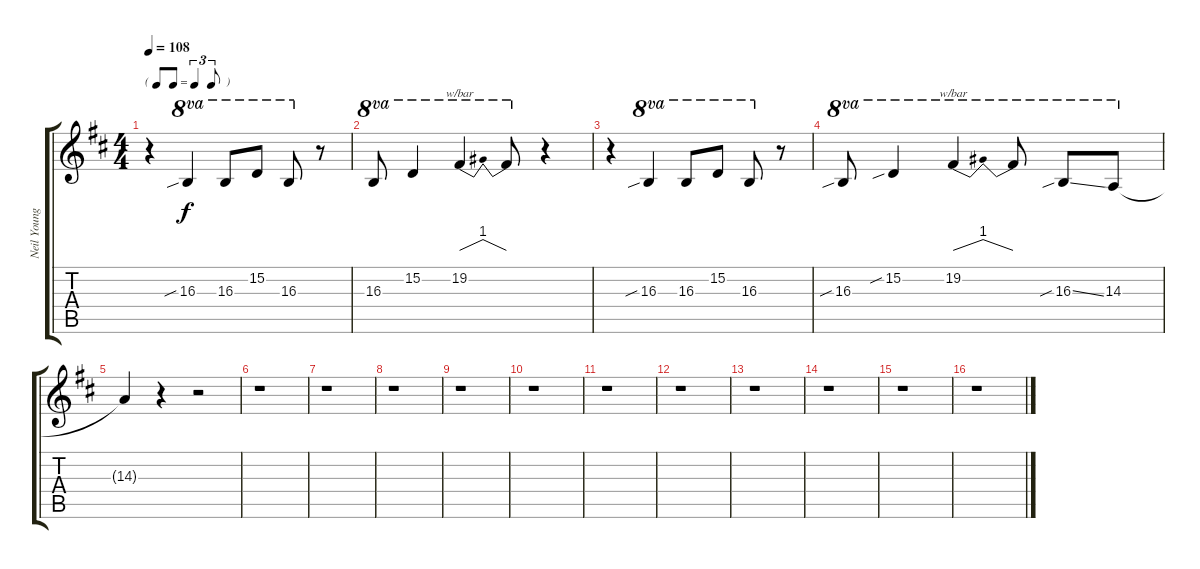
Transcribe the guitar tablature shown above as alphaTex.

\track ("Neil Young - Harmonica" "Neil Young") {instrument harmonica}
\staff {score tabs}
\tuning (E4 B3 G3 D3 A2 E2) {hide}
\ts (4 4)
\tf triplet8th
\tempo 108
\clef g2
\ks d
r.4{dy f} 16.3{sib}.4{ot 8va} 16.3.8{ot 8va} 15.2.8{ot 8va} 16.3.8{ot 8va} r.8 |
16.3.8{ot 8va} 15.2.4{ot 8va} 19.2.4{tbe (dip default 0 0 30 4 60 0) ot 8va} 19.2{t}.8{ot 8va} r.4 |
r.4 16.3{sib}.4{ot 8va} 16.3.8{ot 8va} 15.2.8{ot 8va} 16.3.8{ot 8va} r.8 |
16.3{sib}.8{ot 8va} 15.2{sib}.4{ot 8va} 19.2.4{tbe (dip default 0 0 30 4 60 0) ot 8va} 19.2{t}.8{ot 8va} 16.3{sib ss}.8{ot 8va} 14.3.8{ot 8va} |
14.3{t}.4 r.4 r.2 |
r.1 |
r.1 |
r.1 |
r.1 |
r.1 |
r.1 |
r.1 |
r.1 |
r.1 |
r.1 |
r.1
